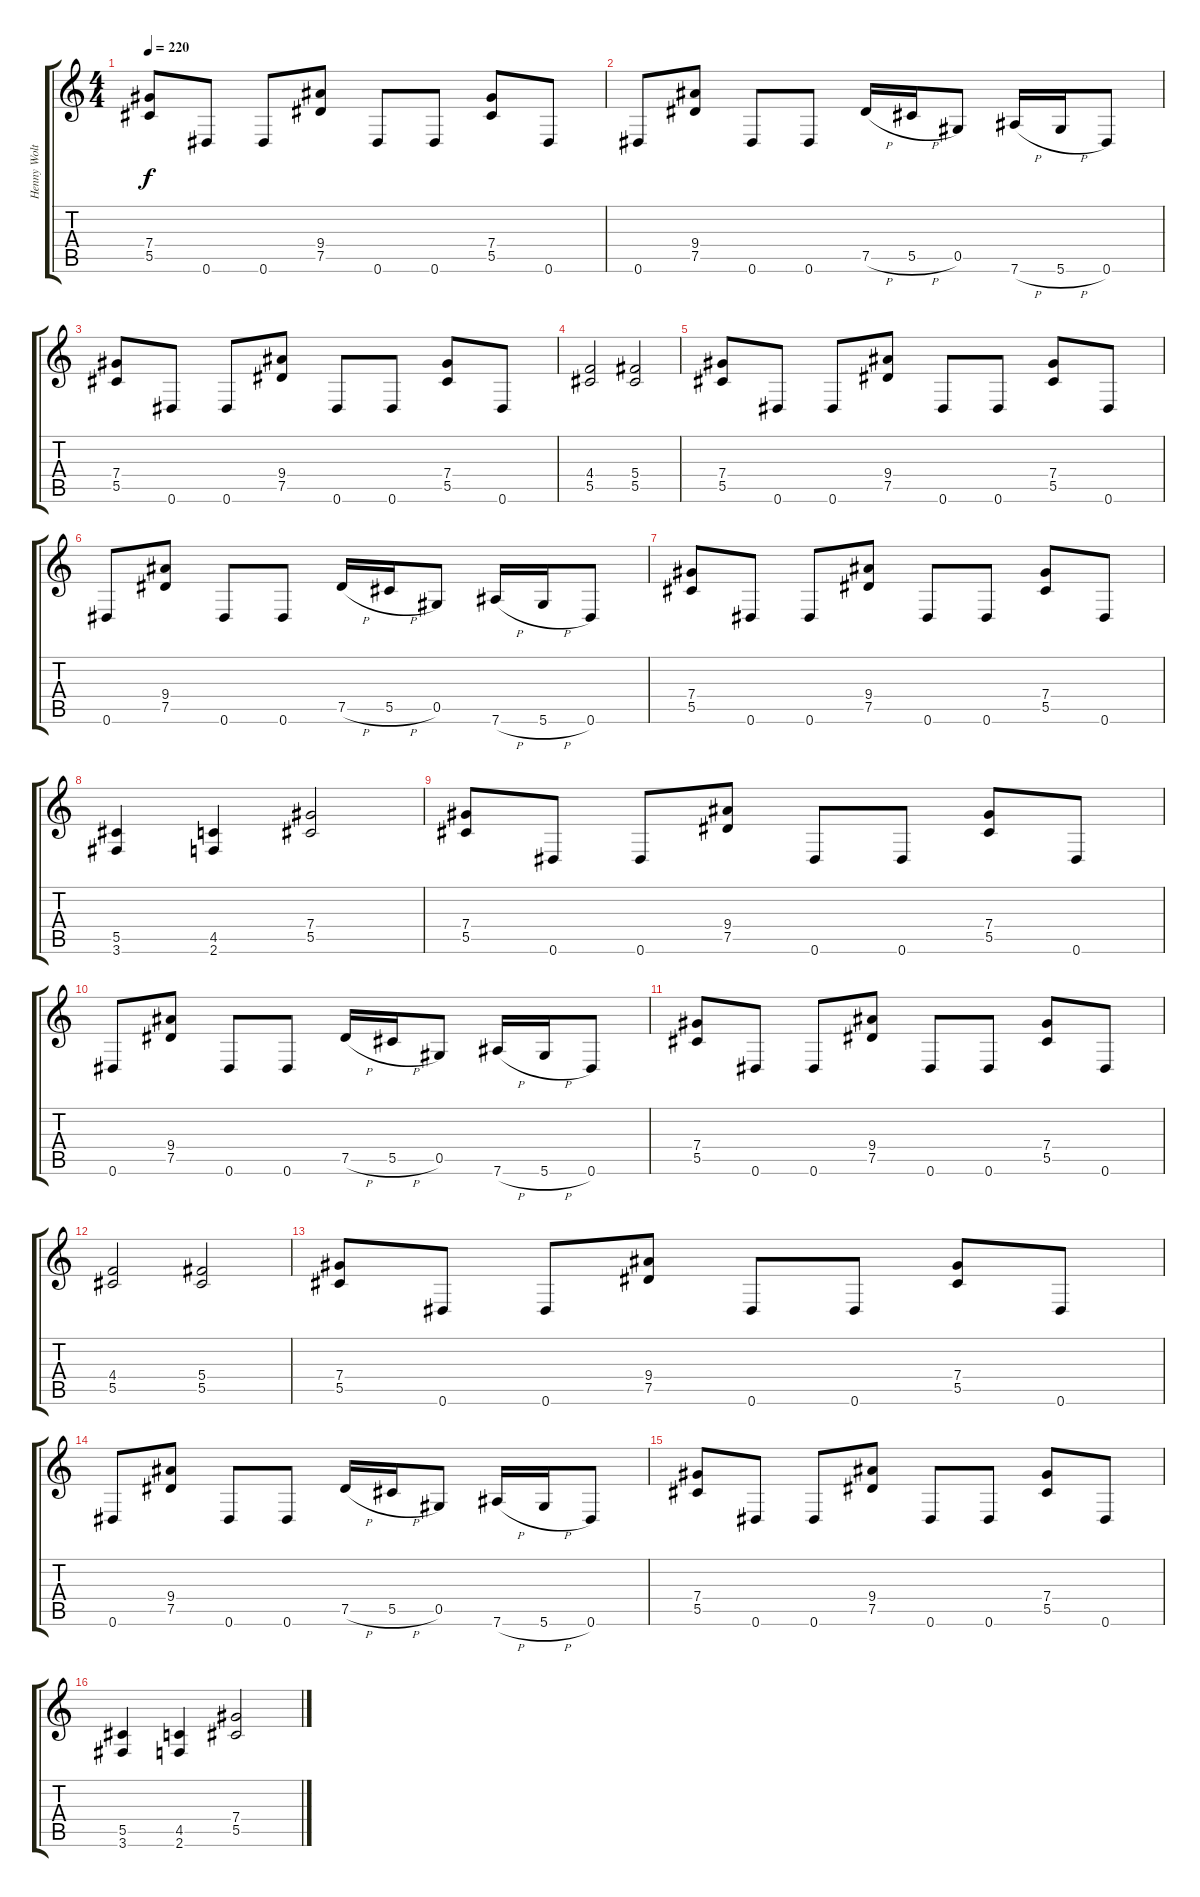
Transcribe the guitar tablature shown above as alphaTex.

\track ("Henny Wolter" "Henny Wolt") {instrument distortionguitar}
\staff {score tabs}
\tuning (Eb4 Bb3 Gb3 Db3 Ab2 Eb2) {hide}
\ts (4 4)
\tempo 220
\clef g2
\ks c
(7.4 5.5).8{dy f} 0.6.8 0.6.8 (9.4 7.5).8 0.6.8 0.6.8 (7.4 5.5).8 0.6.8 |
0.6.8 (9.4 7.5).8 0.6.8 0.6.8 7.5{h}.16 5.5{h}.16 0.5.8 7.6{h}.16 5.6{h}.16 0.6.8 |
(7.4 5.5).8 0.6.8 0.6.8 (9.4 7.5).8 0.6.8 0.6.8 (7.4 5.5).8 0.6.8 |
(4.4 5.5).2 (5.4 5.5).2 |
(7.4 5.5).8 0.6.8 0.6.8 (9.4 7.5).8 0.6.8 0.6.8 (7.4 5.5).8 0.6.8 |
0.6.8 (9.4 7.5).8 0.6.8 0.6.8 7.5{h}.16 5.5{h}.16 0.5.8 7.6{h}.16 5.6{h}.16 0.6.8 |
(7.4 5.5).8 0.6.8 0.6.8 (9.4 7.5).8 0.6.8 0.6.8 (7.4 5.5).8 0.6.8 |
(5.5 3.6).4 (4.5 2.6).4 (7.4 5.5).2 |
(7.4 5.5).8 0.6.8 0.6.8 (9.4 7.5).8 0.6.8 0.6.8 (7.4 5.5).8 0.6.8 |
0.6.8 (9.4 7.5).8 0.6.8 0.6.8 7.5{h}.16 5.5{h}.16 0.5.8 7.6{h}.16 5.6{h}.16 0.6.8 |
(7.4 5.5).8 0.6.8 0.6.8 (9.4 7.5).8 0.6.8 0.6.8 (7.4 5.5).8 0.6.8 |
(4.4 5.5).2 (5.4 5.5).2 |
(7.4 5.5).8 0.6.8 0.6.8 (9.4 7.5).8 0.6.8 0.6.8 (7.4 5.5).8 0.6.8 |
0.6.8 (9.4 7.5).8 0.6.8 0.6.8 7.5{h}.16 5.5{h}.16 0.5.8 7.6{h}.16 5.6{h}.16 0.6.8 |
(7.4 5.5).8 0.6.8 0.6.8 (9.4 7.5).8 0.6.8 0.6.8 (7.4 5.5).8 0.6.8 |
(5.5 3.6).4 (4.5 2.6).4 (7.4 5.5).2
